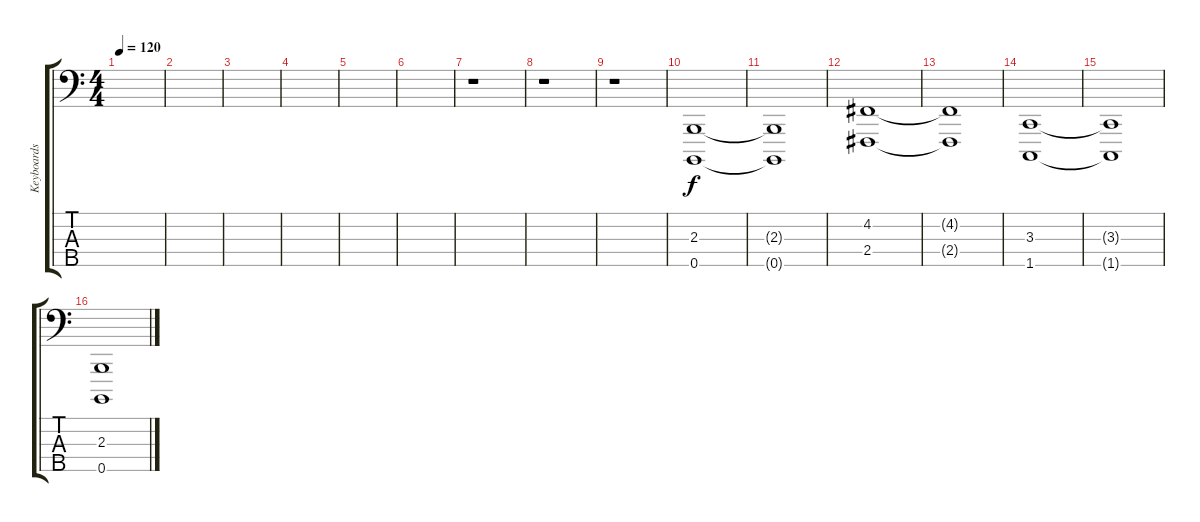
\track ("Keyboards" "Keyboards") {instrument stringensemble1}
\staff {score tabs}
\tuning (G2 D2 A1 E1 B0) {hide}
\ts (4 4)
\tempo 120
\clef f4
\ks c
|
|
|
|
|
|
r.1 |
r.1 |
r.1 |
(2.3 0.5).1 |
(2.3{t} 0.5{t}).1 |
(4.2 2.4).1 |
(4.2{t} 2.4{t}).1 |
(3.3 1.5).1 |
(3.3{t} 1.5{t}).1 |
(2.3 0.5).1
